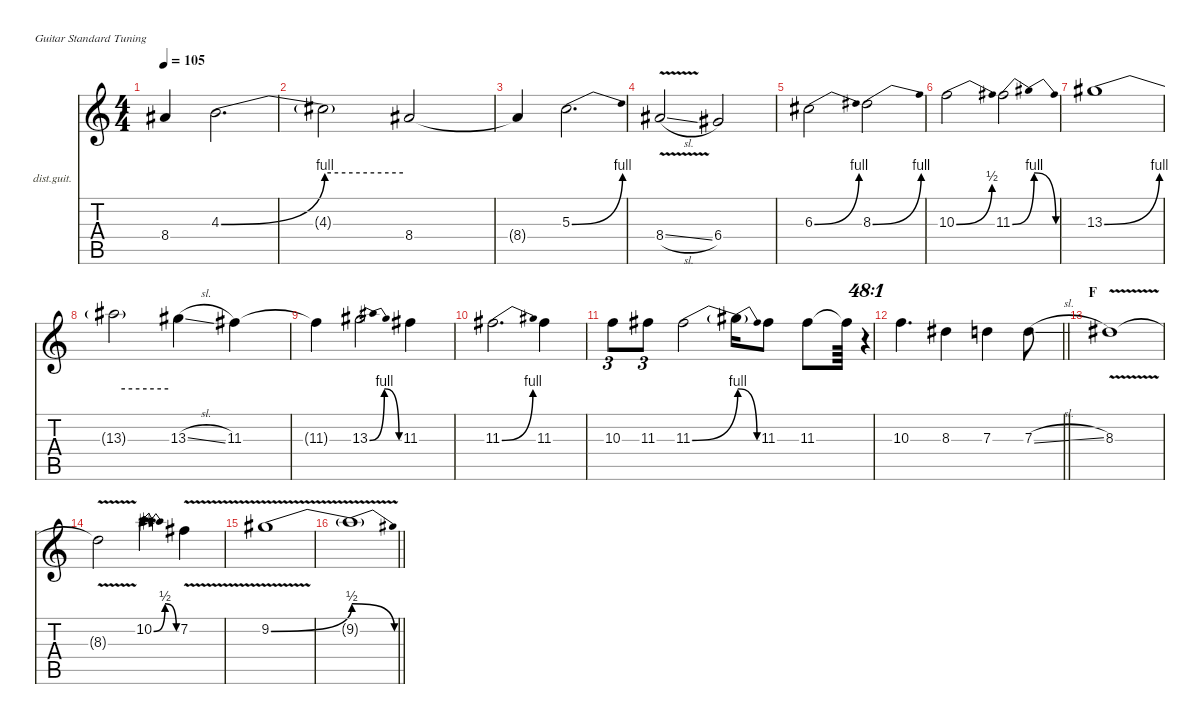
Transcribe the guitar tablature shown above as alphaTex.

\defaultSystemsLayout 4
\hideDynamics
\bracketExtendMode nobrackets
\firstSystemTrackNameOrientation horizontal
\otherSystemsTrackNameOrientation horizontal
\track ("Voices" "dist.guit.") {instrument distortionguitar}
\staff {score tabs}
\tuning (E4 B3 G3 D3 A2 E2)
\ts (4 4)
\tempo 105
\clef g2
\ks c
8.4{t acc #}.4{dy f} 4.3{be (bend 0 0 60 4)}.2{d} |
4.3{be (hold 0 4 60 4) t}.2 8.4{acc #}.2 |
8.4{t acc #}.4 5.3{be (bend 0 0 15 4)}.2{d} |
8.4{v sl acc #}.2 6.4{acc #}.2 |
6.3{be (bend 0 0 15 4) acc #}.2 8.3{be (bend 0 0 15 4) acc #}.2 |
10.3{be (bend 0 0 15 2)}.2 11.3{be (bendrelease 0 0 15 4 15 4 60 0) acc #}.2 |
13.3{be (bend 0 0 60 4) acc #}.1 |
13.3{be (hold 0 4 60 4) t}.2 13.3{sl acc #}.4 11.3{acc #}.4 |
11.3{t acc #}.4 13.3{be (bendrelease 0 0 15 4 15 4 60 0) acc #}.2{dy ff} 11.3{acc #}.4{dy f} |
11.3{be (bend 0 0 15 4) acc #}.2{d} 11.3{acc #}.4 |
10.3.8{tu (3 2)} 11.3{acc #}.8{tu (3 2)} 11.3{be (bend 0 0 60 4) acc #}.2 11.3{be (release 0 4 60 0) t}.16 11.3{acc #}.8{dy ff} 11.3{acc #}.8{dy f} 11.3{t acc #}.64 r.4{tu (48 1)} |
\barLineRight lightlight
10.3.4{d} 8.3{acc #}.4 7.3.4 7.3{sl}.8 |
\section ("" "F")
8.3{v acc #}.1 |
8.3{v t acc #}.2 10.2{be (bendrelease 0 0 15 2 30 2 60 0)}.4 7.2{v acc #}.4 |
9.2{be (bend 0 0 60 2) v acc #}.1 |
\barLineRight lightlight
9.2{be (release 0 2 60 0) t}.1
